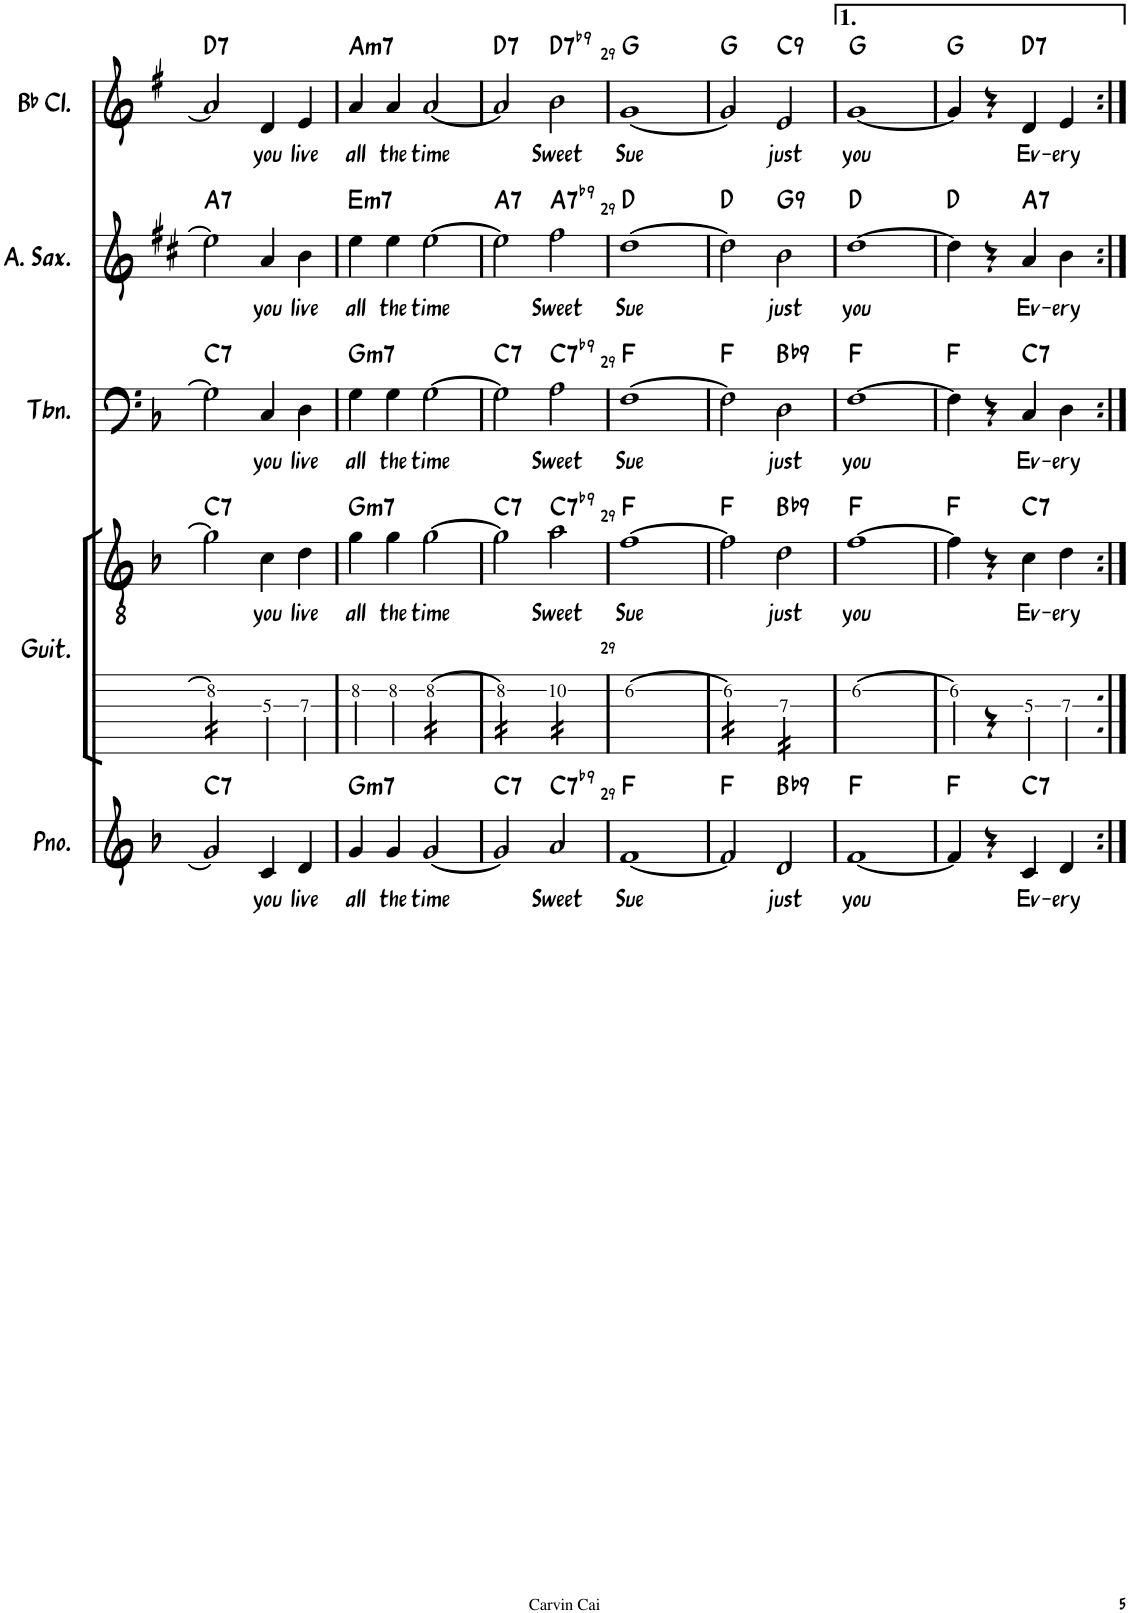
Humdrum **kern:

**kern	**text	**harte	**kern	**kern	**text	**harte	**kern	**text	**harte	**kern	**text	**harte	**kern	**text	**harte
*part5	*part5	*part5	*part4	*part4	*part4	*part4	*part3	*part3	*part3	*part2	*part2	*part2	*part1	*part1	*part1
*staff6	*staff6	*	*staff5	*staff4	*staff4	*	*staff3	*staff3	*	*staff2	*staff2	*	*staff1	*staff1	*
*I"钢琴	*	*	*I"原音吉他	*	*	*	*I"长号	*	*	*I"中音萨克斯	*	*	*I"降B调单簧管	*	*
!!LO:PB:g=z
*clefG2	*	*	*	*clefGv2	*	*	*clefF4	*	*	*clefG2	*	*	*clefG2	*	*
*	*	*	*	*	*	*	*	*	*	*Trd5c9	*	*	*Trd1c2	*	*
*k[b-]	*	*	*k[b-]	*k[b-]	*	*	*k[b-]	*	*	*k[f#c#]	*	*	*k[f#]	*	*
*M4/4	*	*	*M4/4	*M4/4	*	*	*M4/4	*	*	*M4/4	*	*	*M4/4	*	*
=26	=26	=26	=26	=26	=26	=26	=26	=26	=26	=26	=26	=26	=26	=26	=26
!	!	!LO:H:kt=7	!	!	!	!LO:H:kt=7	!	!	!LO:H:kt=7	!	!	!LO:H:kt=7	!	!	!LO:H:kt=7
2g/]	.	C:7	2g\]	2g\]	.	C:7	2G\]	.	C:7	2ee\]	.	A:7	2a/]	.	D:7
!	!LO:LY:b	!	!	!	!LO:LY:b	!	!	!LO:LY:b	!	!	!LO:LY:b	!	!	!LO:LY:b	!
4c/	you	.	4c\	4c\	you	.	4C/	you	.	4a/	you	.	4d/	you	.
!	!LO:LY:b	!	!	!	!LO:LY:b	!	!	!LO:LY:b	!	!	!LO:LY:b	!	!	!LO:LY:b	!
4d/	live	.	4d\	4d\	live	.	4D\	live	.	4b\	live	.	4e/	live	.
=27	=27	=27	=27	=27	=27	=27	=27	=27	=27	=27	=27	=27	=27	=27	=27
!	!LO:LY:b	!LO:H:kt=m7	!	!	!LO:LY:b	!LO:H:kt=m7	!	!LO:LY:b	!LO:H:kt=m7	!	!LO:LY:b	!LO:H:kt=m7	!	!LO:LY:b	!LO:H:kt=m7
4g/	all	G:min7	4g\	4g\	all	G:min7	4G\	all	G:min7	4ee\	all	E:min7	4a/	all	A:min7
!	!LO:LY:b	!	!	!	!LO:LY:b	!	!	!LO:LY:b	!	!	!LO:LY:b	!	!	!LO:LY:b	!
4g/	the	.	4g\	4g\	the	.	4G\	the	.	4ee\	the	.	4a/	the	.
!	!LO:LY:b	!	!	!	!LO:LY:b	!	!	!LO:LY:b	!	!	!LO:LY:b	!	!	!LO:LY:b	!
[2g/	time	.	[2g\	[2g\	time	.	[2G\	time	.	[2ee\	time	.	[2a/	time	.
=28	=28	=28	=28	=28	=28	=28	=28	=28	=28	=28	=28	=28	=28	=28	=28
!	!	!LO:H:kt=7	!	!	!	!LO:H:kt=7	!	!	!LO:H:kt=7	!	!	!LO:H:kt=7	!	!	!LO:H:kt=7
2g/]	.	C:7	2g\]	2g\]	.	C:7	2G\]	.	C:7	2ee\]	.	A:7	2a/]	.	D:7
!	!LO:LY:b	!LO:H:kt=7	!	!	!LO:LY:b	!LO:H:kt=7	!	!LO:LY:b	!LO:H:kt=7	!	!LO:LY:b	!LO:H:kt=7	!	!LO:LY:b	!LO:H:kt=7
2a/	Sweet	C:7(b9)	2a\	2a\	Sweet	C:7(b9)	2A\	Sweet	C:7(b9)	2ff#\	Sweet	A:7(b9)	2b\	Sweet	D:7(b9)
=29	=29	=29	=29	=29	=29	=29	=29	=29	=29	=29	=29	=29	=29	=29	=29
!	!LO:LY:b	!	!	!	!LO:LY:b	!	!	!LO:LY:b	!	!	!LO:LY:b	!	!	!LO:LY:b	!
[1f	Sue	F:maj	[1f	[1f	Sue	F:maj	[1F	Sue	F:maj	[1dd	Sue	D:maj	[1g	Sue	G:maj
=30	=30	=30	=30	=30	=30	=30	=30	=30	=30	=30	=30	=30	=30	=30	=30
2f/]	.	F:maj	2f\]	2f\]	.	F:maj	2F\]	.	F:maj	2dd\]	.	D:maj	2g/]	.	G:maj
!	!LO:LY:b	!LO:H:kt=9	!	!	!LO:LY:b	!LO:H:kt=9	!	!LO:LY:b	!LO:H:kt=9	!	!LO:LY:b	!LO:H:kt=9	!	!LO:LY:b	!LO:H:kt=9
2d/	just	Bb:9	2d\	2d\	just	Bb:9	2D\	just	Bb:9	2b\	just	G:9	2e/	just	C:9
=31	=31	=31	=31	=31	=31	=31	=31	=31	=31	=31	=31	=31	=31	=31	=31
!	!LO:LY:b	!	!	!	!LO:LY:b	!	!	!LO:LY:b	!	!	!LO:LY:b	!	!	!LO:LY:b	!
[1f	you	F:maj	[1f	[1f	you	F:maj	[1F	you	F:maj	[1dd	you	D:maj	[1g	you	G:maj
=32	=32	=32	=32	=32	=32	=32	=32	=32	=32	=32	=32	=32	=32	=32	=32
4f/]	.	F:maj	4f\]	4f\]	.	F:maj	4F\]	.	F:maj	4dd\]	.	D:maj	4g/]	.	G:maj
4r	.	.	4r	4r	.	.	4r	.	.	4r	.	.	4r	.	.
!	!LO:LY:b	!LO:H:kt=7	!	!	!LO:LY:b	!LO:H:kt=7	!	!LO:LY:b	!LO:H:kt=7	!	!LO:LY:b	!LO:H:kt=7	!	!LO:LY:b	!LO:H:kt=7
4c/	Ev-	C:7	4c\	4c\	Ev-	C:7	4C/	Ev-	C:7	4a/	Ev-	A:7	4d/	Ev-	D:7
!	!LO:LY:b	!	!	!	!LO:LY:b	!	!	!LO:LY:b	!	!	!LO:LY:b	!	!	!LO:LY:b	!
4d/	-ery	.	4d\	4d\	-ery	.	4D\	-ery	.	4b\	-ery	.	4e/	-ery	.
=:|!	=:|!	=:|!	=:|!	=:|!	=:|!	=:|!	=:|!	=:|!	=:|!	=:|!	=:|!	=:|!	=:|!	=:|!	=:|!
*-	*-	*-	*-	*-	*-	*-	*-	*-	*-	*-	*-	*-	*-	*-	*-
